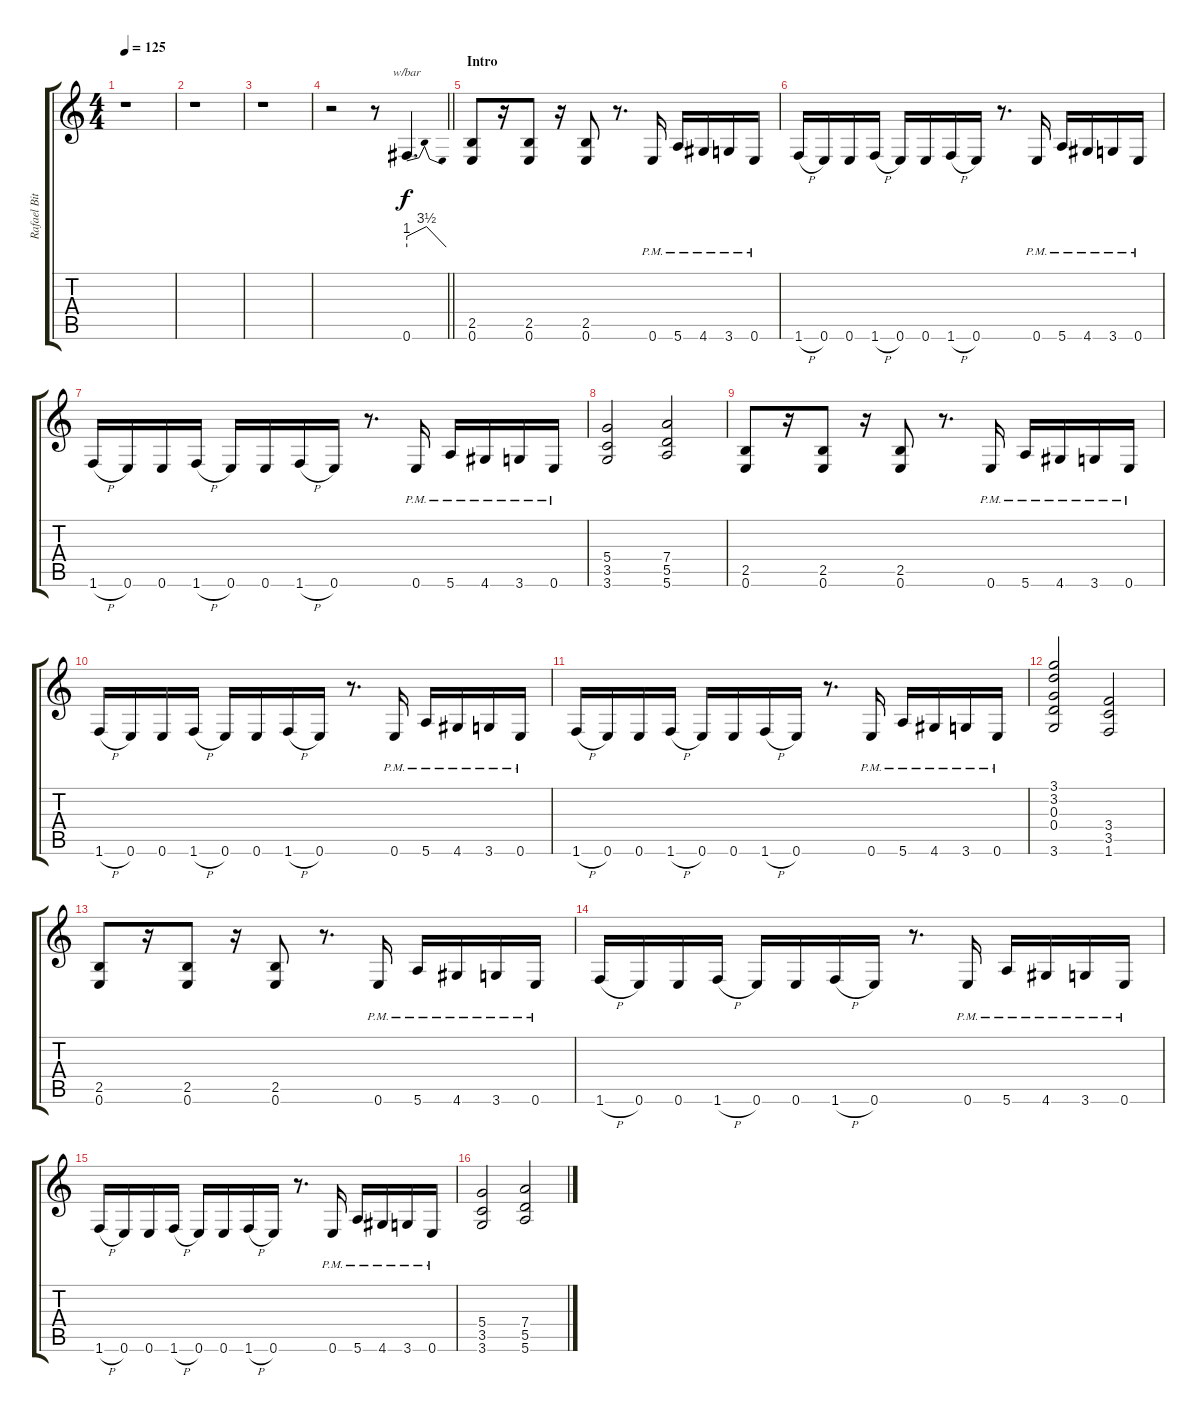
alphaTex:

\track ("Rafael Bittencourt" "Rafael Bit") {instrument distortionguitar}
\staff {score tabs}
\tuning (E4 B3 G3 D3 A2 E2) {hide}
\ts (4 4)
\tempo 125
\clef g2
\ks c
r.1{dy f instrument distortionguitar} |
r.1 |
r.1 |
\barLineRight lightlight
r.2 r.8 0.6.4{d tbe (dip default 0 4 15 14 60 0)} |
\section ("" "Intro")
(2.5 0.6).8 r.16 (2.5 0.6).8 r.16 (2.5 0.6).8 r.8{d} 0.6{pm}.16 5.6{pm}.16 4.6{pm}.16 3.6{pm}.16 0.6{pm}.16 |
1.6{h}.16 0.6.16 0.6.16 1.6{h}.16 0.6.16 0.6.16 1.6{h}.16 0.6.16 r.8{d} 0.6{pm}.16 5.6{pm}.16 4.6{pm}.16 3.6{pm}.16 0.6{pm}.16 |
1.6{h}.16 0.6.16 0.6.16 1.6{h}.16 0.6.16 0.6.16 1.6{h}.16 0.6.16 r.8{d} 0.6{pm}.16 5.6{pm}.16 4.6{pm}.16 3.6{pm}.16 0.6{pm}.16 |
(5.4 3.5 3.6).2 (7.4 5.5 5.6).2 |
(2.5 0.6).8 r.16 (2.5 0.6).8 r.16 (2.5 0.6).8 r.8{d} 0.6{pm}.16 5.6{pm}.16 4.6{pm}.16 3.6{pm}.16 0.6{pm}.16 |
1.6{h}.16 0.6.16 0.6.16 1.6{h}.16 0.6.16 0.6.16 1.6{h}.16 0.6.16 r.8{d} 0.6{pm}.16 5.6{pm}.16 4.6{pm}.16 3.6{pm}.16 0.6{pm}.16 |
1.6{h}.16 0.6.16 0.6.16 1.6{h}.16 0.6.16 0.6.16 1.6{h}.16 0.6.16 r.8{d} 0.6{pm}.16 5.6{pm}.16 4.6{pm}.16 3.6{pm}.16 0.6{pm}.16 |
(3.1 3.2 0.3 0.4 3.6).2 (3.4 3.5 1.6).2 |
(2.5 0.6).8 r.16 (2.5 0.6).8 r.16 (2.5 0.6).8 r.8{d} 0.6{pm}.16 5.6{pm}.16 4.6{pm}.16 3.6{pm}.16 0.6{pm}.16 |
1.6{h}.16 0.6.16 0.6.16 1.6{h}.16 0.6.16 0.6.16 1.6{h}.16 0.6.16 r.8{d} 0.6{pm}.16 5.6{pm}.16 4.6{pm}.16 3.6{pm}.16 0.6{pm}.16 |
1.6{h}.16 0.6.16 0.6.16 1.6{h}.16 0.6.16 0.6.16 1.6{h}.16 0.6.16 r.8{d} 0.6{pm}.16 5.6{pm}.16 4.6{pm}.16 3.6{pm}.16 0.6{pm}.16 |
(5.4 3.5 3.6).2 (7.4 5.5 5.6).2
